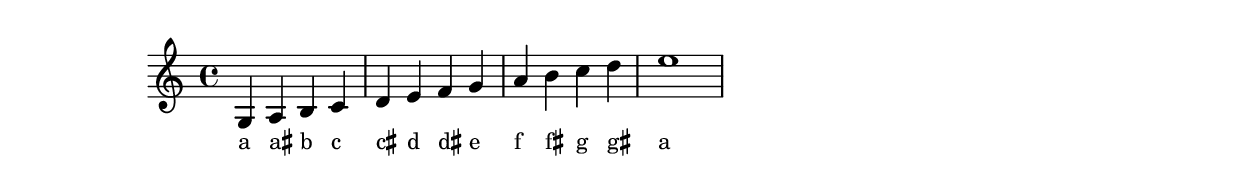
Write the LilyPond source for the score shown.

%% DO NOT EDIT this file manually; it is automatically
%% generated from LSR http://lsr.di.unimi.it
%% Make any changes in LSR itself, or in Documentation/snippets/new/ ,
%% and then run scripts/auxiliar/makelsr.py
%%
%% This file is in the public domain.
\version "2.18.0"

\header {
  lsrtags = "pitches"

  texidoc = "
@code{staffLineLayoutFunction} is used to change the position of notes.
This snippet shows setting its value to @code{ly:pitch-semitones} in
order to produce a chromatic scale with the distance between each space
and line of the stave equal to one semitone.

"
  doctitle = "Changing the interval of lines on the stave"
} % begin verbatim

scale = \relative c' {
  a4 ais b c
  cis4 d dis e
  f4 fis g gis
  a1
}

\new Staff \with {
  \remove "Accidental_engraver"
  staffLineLayoutFunction = #ly:pitch-semitones
}
{
  <<
    \scale
    \context NoteNames {
      \set printOctaveNames = ##f
      \scale
    }
  >>
}
